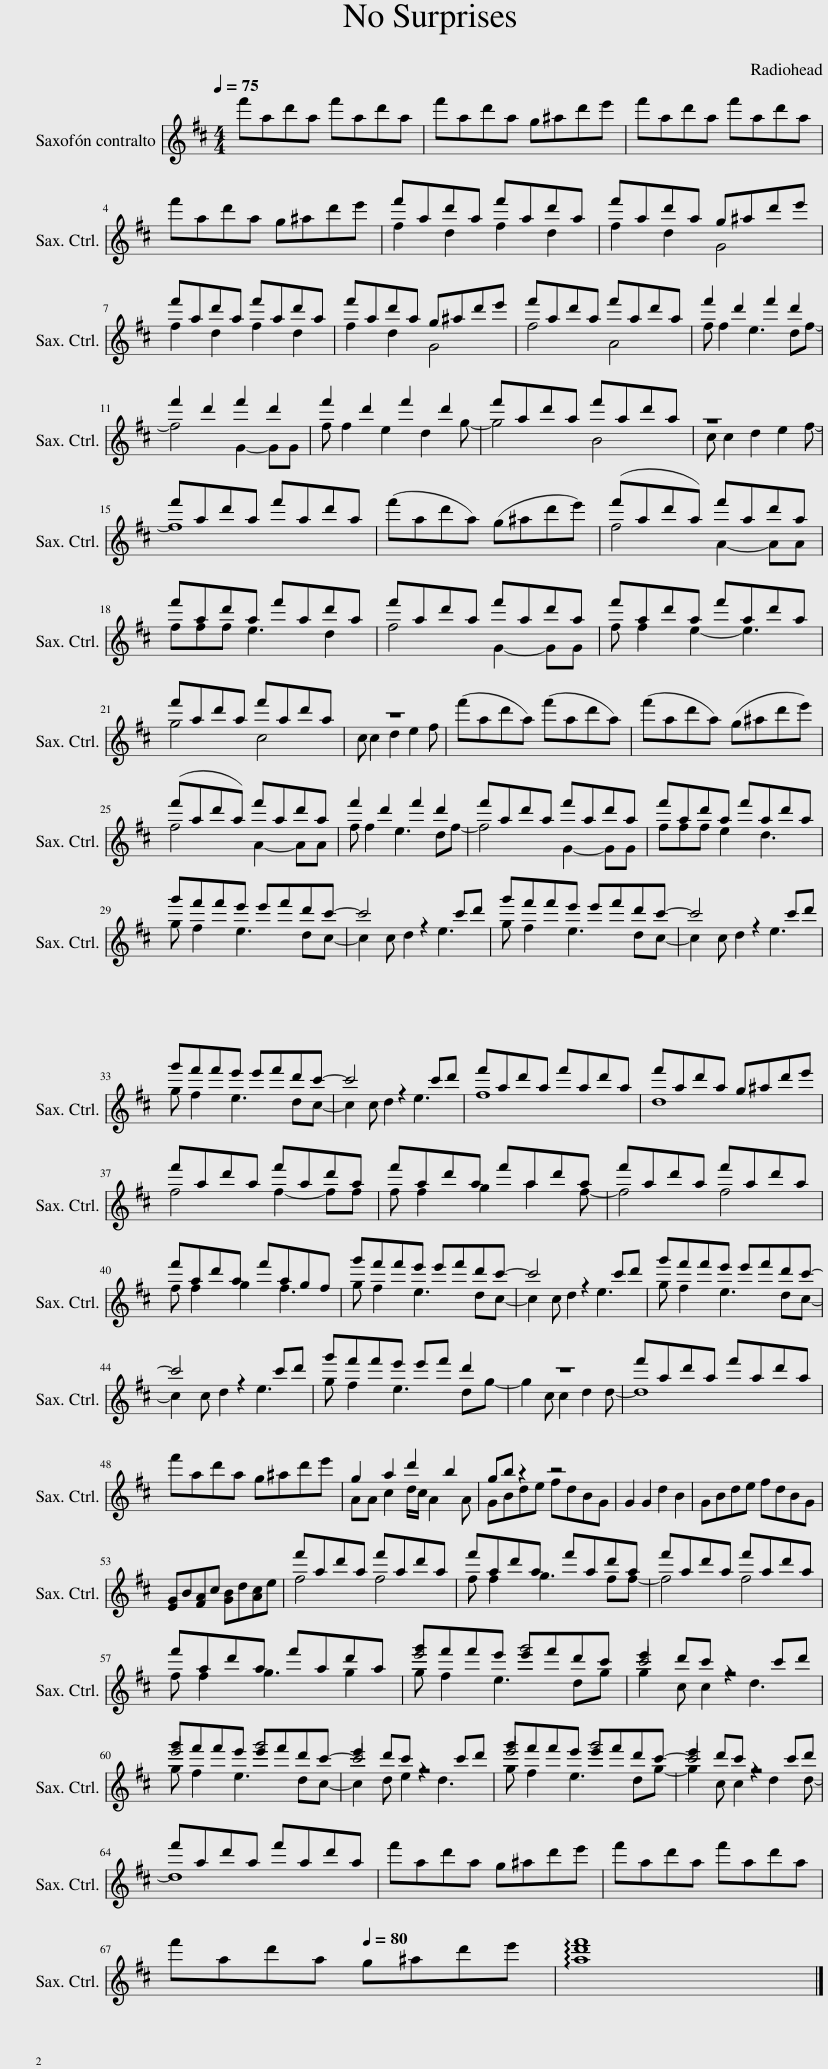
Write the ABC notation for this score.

X:1
%%score ( 1 2 3 ) { ( 4 6 7 ) | 5 }
L:1/8
Q:1/4=75
M:4/4
I:linebreak $
K:F
V:1 treble transpose=-9
V:2 treble transpose="-9 "
V:3 treble transpose="-9 "
V:4 treble
V:6 treble
V:7 treble
V:5 bass
V:1
[K:D] f'ad'a f'ad'a | f'ad'a g^ad'e' | f'ad'a f'ad'a |$ f'ad'a g^ad'e' | f'ad'a f'ad'a | %5
 f'ad'a g^ad'e' |$ f'ad'a f'ad'a | f'ad'a g^ad'e' | f'ad'a f'ad'a | f'2 d'2 f'2 d'2 |$ %10
 f'2 d'2 f'2 d'2 | f'2 d'2 f'2 d'2 | f'ad'a f'ad'a | z8 |$ f'ad'a f'ad'a | %15
 (f'ad'a) (g^ad'e') | (f'ad'a) f'ad'a |$ f'ad'a f'ad'a | f'ad'a f'ad'a | f'ad'a f'ad'a |$ %20
 f'ad'a f'ad'a | z8 | (f'ad'a) (f'ad'a) | (f'ad'a) (g^ad'e') |$ (f'ad'a) f'ad'a | %25
 f'2 d'2 f'2 d'2 | f'ad'a f'ad'a | f'ad'a f'ad'a |$ g'f'f'e' e'f'd'c'- | c'4 z2 c'd' | %30
 g'f'f'e' e'f'd'c'- | c'4 z2 c'd' |$ g'f'f'e' e'f'd'c'- | c'4 z2 c'd' | f'ad'a f'ad'a | %35
 f'ad'a g^ad'e' |$ f'ad'a f'ad'a | f'ad'a f'ad'a | f'ad'a f'ad'a |$ f'ad'a f'agf | %40
 g'f'f'e' e'f'd'c'- | c'4 z2 c'd' | g'f'f'e' e'f'd'c'- |$ c'4 z2 c'd' | g'f'f'e' e'f' d'2 | %45
 z8 | f'ad'a f'ad'a |$ f'ad'a g^ad'e' | g2 a2 d'2 b2 | gb z2 z4 | %50
 G2 G2 d2 B2 | GBde fdBG |$ [EG]B[FA]c [GB]d[Ac]e | f'ad'a f'ad'a | f'ad'a f'ad'a | %55
 f'ad'a f'ad'a |$ f'ad'a f'ad'a | g'f'f'e' e'f'd'c' | c'4 z2 c'd' |$ g'f'f'e' e'f'd'c'- | %60
 c'4 z2 c'd' | g'f'f'e' e'f'd'c'- | c'4 z2 c'd' |$ f'ad'a f'ad'a | f'ad'a g^ad'e' | %65
 f'ad'a f'ad'a |$ f'ad'a[Q:1/4=80] g^ad'e' | !arpeggio![ad'f']8 |] %68
V:2
[K:D] x8 | x8 | x8 |$ x8 | f2 d2 f2 d2 | %5
 f2 d2 G4 |$ f2 d2 f2 d2 | f2 d2 G4 | f4 A4 | f f2 e3 df- |$ %10
 f4 G2- GG | f f2 e2 d2 g- | g4 B4 | c c2 d2 e2 f- |$ f8 | %15
 x8 | f4 A2- AA |$ fff e3 d2 | f4 G2- GG | f f2 e2- e3 |$ %20
 g4 c4 | c c2 d2 e2 f | x8 | x8 |$ f4 A2- AA | %25
 f f2 e3 df- | f4 G2- GG | fff e2 d3 |$ g f2 e3 dc- | c2 c d2 e3 | %30
 g f2 e3 dc- | c2 c d2 e3 |$ g f2 e3 dc- | c2 c d2 e3 | f8 | %35
 d8 |$ f4 f2- ff | f f2 g2 a2 f- | f4 f4 |$ f f2 g2 f3 | %40
 g f2 e3 dc- | c2 c d2 e3 | g f2 e3 dc- |$ c2 c d2 e3 | g f2 e3 dg- | %45
 g2 c c2 d2 d- | d8 |$ x8 | AA c2 d/c/ A2 A | GBde fdBG | %50
 x8 | x8 |$ x8 | f4 f4 | f f2 g3 ff- | %55
 f4 f4 |$ f f2 g3 g2 | g f2 e3 dg | g2 c c2 d3 |$ g f2 e3 dc- | %60
 c2 d e2 d3 | g f2 e3 dg- | g2 c c2 d2 d- |$ d8 | x8 | %65
 x8 |$ x8 | x8 |] %68
V:3
[K:D] x8 | x8 | x8 |$ x8 | x8 | %5
 x8 |$ x8 | x8 | x8 | x8 |$ %10
 x8 | x8 | x8 | x8 |$ x8 | %15
 x8 | x8 |$ x8 | x8 | x8 |$ %20
 x8 | x8 | x8 | x8 |$ x8 | %25
 x8 | x8 | x8 |$ x8 | x8 | %30
 x8 | x8 |$ x8 | x8 | x8 | %35
 x8 |$ x8 | x8 | x8 |$ x8 | %40
 x8 | x8 | x8 |$ x8 | x8 | %45
 x8 | x8 |$ x8 | x8 | x8 | %50
 x8 | x8 |$ x8 | x8 | x8 | %55
 x8 |$ x8 | e'4 g'4 | e'2 d'c' z4 |$ e'4 g'4 | %60
 e'2 d'c' z4 | e'4 g'4 | e'2 d'c' z4 |$ x8 | x8 | %65
 x8 |$ x8 | x8 |] %68
V:4
 a c f c a c f c | a c f c B ^c f g | a c f c a c f c |$ a c f c B ^c f g | a c f c a c f c | %5
 a c f c B ^c f g |$ a c f c a c f c | a c f c B ^c f g | a c f c a c f c | a2 f2 a2 f2 |$ %10
 a2 f2 a2 f2 | a2 f2 a2 f2 | a c f c a c f c | z8 |$ a c f c a c f c | %15
 (a c f c) (B ^c f g) | (a c f c) a c f c |$ a c f c a c f c | a c f c a c f c | a c f c a c f c |$ %20
 a c f c a c f c | z8 | (a c f c) (a c f c) | (a c f c) (B ^c f g) |$ (a c f c) a c f c | %25
 a2 f2 a2 f2 | a c f c a c f c | a c f c a c f c |$ b a a g g a f e- | e4 z2 e f | %30
 b a a g g a f e- | e4 z2 e f |$ b a a g g a f e- | e4 z2 e f | a c f c a c f c | %35
 a c f c B ^c f g |$ a c f c a c f c | a c f c a c f c | a c f c a c f c |$ a c f c a c B A | %40
 b a a g g a f e- | e4 z2 e f | b a a g g a f e- |$ e4 z2 e f | b a a g g a f2 | %45
 z8 | a c f c a c f c |$ a c f c B ^c f g | B2 c2 f2 d2 | B d z2 z4 | %50
 B,2 B,2 F2 D2 | B, D F G A F D B, |$ [G,B,] D [A,C] E [B,D] F [CE] G | a c f c a c f c | a c f c a c f c | %55
 a c f c a c f c |$ a c f c a c f c | b a a g g a f e | e4 z2 e f |$ b a a g g a f e- | %60
 e4 z2 e f | b a a g g a f e- | e4 z2 e f |$ a c f c a c f c | a c f c B ^c f g | %65
 a c f c a c f c |$ a c f c B ^c f g | !arpeggio![cfa]8 |] %68
V:5
!p! F,,4 F,, F,,- F,,2 | F,,4 (3:2:2B,,2 B,,- B,, A,, | F,,4 F,, F,,- F,,2 |$ F,,4 (3:2:2B,,2 B,,- B,, A,, | F,,4 F,, F,,- F,,2 | %5
 F,,4 (3:2:2B,,2 B,,- B,, A,, |$ F,,4 F,, F,,- F,,2 | F,,4 (3:2:2B,,2 B,,- B,, A,, |!mp! F,,4 F,, F,,- F,,2 | F,,4 F,, F,,- F,,2 |$ %10
 D,,4 D,, D,,- D,,2 | D,,4 D,, E,,- E,,2 | F,,4 F,, F,,- F,, A,, | D,,4 D,, D,,- D,,2 |$ F,,4 F,, F,,- F,,2 | %15
 F,,4 (3:2:2B,,2 B,,- B,, A,, | F,,4 F,, F,,- F,,2 |$ F,,4 F,, F,,- F,,2 | D,,4 D,, D,,- D,,2 | D,,4 D,, E,,- E,,2 |$ %20
 F,,4 F,, F,,- F,, A,, | D,,4 D,, D,,- D,,2 | F,,4 F,, F,,- F,,2 | F,,4 (3:2:2B,,2 B,,- B,, A,, |$ F,,4 F,, F,,- F,,2 | %25
 F,,4 F,, F,,- F,,2 | D,,4 D,, D,,- D,,2 | D,,4 D,, E,,- E,,2 |$!ped! F,,4 F,, F,,- F,, A,,!ped-up! | D,,4 D,, E,,- E,,2 | %30
 F,,4 F,, F,,- F,, A,, | D,,4 D,, E,,- E,,2 |$ F,,4 F,, F,,- F,, A,, | D,,4 D,, E,,- E,,2 | F,,4 F,, F,,- F,,2 | %35
 F,,4 F,, F,,- F,,2 |$!p! F,,4 F,, F,,- F,,2 | F,,4 F,, F,,- F,,2 | D,,4 D,, D,,- D,,2 |$ D,,4 D,, E,,- E,,2 | %40
 F,,4 F,, F,,- F,, A,, | D,,4 D,, E,,- E,,2 | F,,4 F,, F,,- F,, A,, |$ D,,4 D,, E,,- E,,2 | F,,4 F,, F,,- F,, A,, | %45
 D,,4 D,, E,,- E,,2 | F,,4 F,, F,,- F,,2 |$ F,,4 (3:2:2B,,2 B,,- B,, A,, | F,,2 F,,2 F,, F,,- F,,2 | D,,2 D,,2 D,, D,,- D,, D,, | %50
 C,, C,, E,,2 F,,/ E,,/ D,,2 C,, | B,, D, F, G, A, F, D, B,, |$ [F,,G,,B,,D,]8 | F,,4 F,, F,,- F,,2 | D,,4 D,, E,,- E,,2 | %55
 F,,4 F,, F,,- F,,2 |$ D,,4 D,, E,,- E,,2 | F,,4 F,, F,,- F,, A,, | D,,4 D,, E,,- E,,2 |$ F,,4 F,, F,,- F,, A,, | %60
 D,,4 D,, E,,- E,,2 | F,,4 F,, F,,- F,, A,, | D,,4 D,, E,,- E,,2 |$!pp! F,,4 F,, F,,- F,,2 | F,,4 (3:2:2B,,2 B,,- B,, A,, | %65
 F,,4 F,, F,,- F,,2 |$ F,,4 (3:2:2B,,2 B,,- B,, A,, | !arpeggio!F,,,8 |] %68
V:6
 x8 | x8 | x8 |$ x8 | A2 F2 A2 F2 | %5
 A2 F2 B,4 |$ A2 F2 A2 F2 | A2 F2 B,4 | A4 C4 | A A2 G3 F A- |$ %10
 A4 B,2- B, B, | A A2 G2 F2 B- | B4 D4 | E E2 F2 G2 A- |$ A8 | %15
 x8 | A4 C2- C C |$ A A A G3 F2 | A4 B,2- B, B, | A A2 G2- G3 |$ %20
 B4 E4 | E E2 F2 G2 A | x8 | x8 |$ A4 C2- C C | %25
 A A2 G3 F A- | A4 B,2- B, B, | A A A G2 F3 |$ B A2 G3 F E- | E2 E F2 G3 | %30
 B A2 G3 F E- | E2 E F2 G3 |$ B A2 G3 F E- | E2 E F2 G3 | A8 | %35
 F8 |$ A4 A2- A A | A A2 B2 c2 A- | A4 A4 |$ A A2 B2 A3 | %40
 B A2 G3 F E- | E2 E F2 G3 | B A2 G3 F E- |$ E2 E F2 G3 | B A2 G3 F B- | %45
 B2 E E2 F2 F- | F8 |$ x8 | C C E2 F/ E/ C2 C | B, D F G A F D B, | %50
 x8 | x8 |$ x8 | A4 A4 | A A2 B3 A A- | %55
 A4 A4 |$ A A2 B3 B2 | B A2 G3 F B | B2 E E2 F3 |$ B A2 G3 F E- | %60
 E2 F G2 F3 | B A2 G3 F B- | B2 E E2 F2 F- |$ F8 | x8 | %65
 x8 |$ x8 | x8 |] %68
V:7
 x8 | x8 | x8 |$ x8 | x8 | %5
 x8 |$ x8 | x8 | x8 | x8 |$ %10
 x8 | x8 | x8 | x8 |$ x8 | %15
 x8 | x8 |$ x8 | x8 | x8 |$ %20
 x8 | x8 | x8 | x8 |$ x8 | %25
 x8 | x8 | x8 |$ x8 | x8 | %30
 x8 | x8 |$ x8 | x8 | x8 | %35
 x8 |$ x8 | x8 | x8 |$ x8 | %40
 x8 | x8 | x8 |$ x8 | x8 | %45
 x8 | x8 |$ x8 | x8 | x8 | %50
 x8 | x8 |$ x8 | x8 | x8 | %55
 x8 |$ x8 | g4 b4 | g2 f e z4 |$ g4 b4 | %60
 g2 f e z4 | g4 b4 | g2 f e z4 |$ x8 | x8 | %65
 x8 |$ x8 | x8 |] %68
